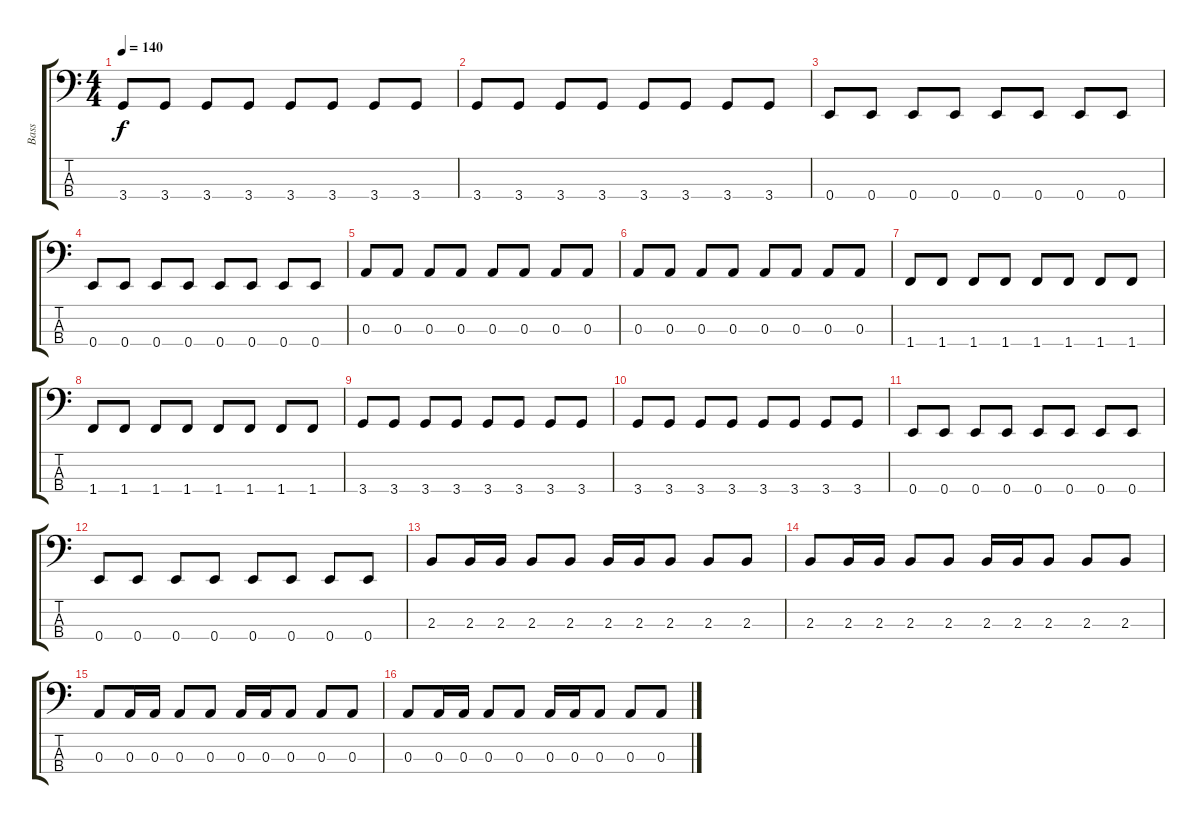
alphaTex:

\track ("Bass" "Bass") {instrument electricbasspick}
\staff {score tabs}
\tuning (G2 D2 A1 E1) {hide}
\ts (4 4)
\tempo 140
\clef f4
\ks c
3.4.8{dy f} 3.4.8 3.4.8 3.4.8 3.4.8 3.4.8 3.4.8 3.4.8 |
3.4.8 3.4.8 3.4.8 3.4.8 3.4.8 3.4.8 3.4.8 3.4.8 |
0.4.8 0.4.8 0.4.8 0.4.8 0.4.8 0.4.8 0.4.8 0.4.8 |
0.4.8 0.4.8 0.4.8 0.4.8 0.4.8 0.4.8 0.4.8 0.4.8 |
0.3.8 0.3.8 0.3.8 0.3.8 0.3.8 0.3.8 0.3.8 0.3.8 |
0.3.8 0.3.8 0.3.8 0.3.8 0.3.8 0.3.8 0.3.8 0.3.8 |
1.4.8 1.4.8 1.4.8 1.4.8 1.4.8 1.4.8 1.4.8 1.4.8 |
1.4.8 1.4.8 1.4.8 1.4.8 1.4.8 1.4.8 1.4.8 1.4.8 |
3.4.8 3.4.8 3.4.8 3.4.8 3.4.8 3.4.8 3.4.8 3.4.8 |
3.4.8 3.4.8 3.4.8 3.4.8 3.4.8 3.4.8 3.4.8 3.4.8 |
0.4.8 0.4.8 0.4.8 0.4.8 0.4.8 0.4.8 0.4.8 0.4.8 |
0.4.8 0.4.8 0.4.8 0.4.8 0.4.8 0.4.8 0.4.8 0.4.8 |
2.3.8 2.3.16 2.3.16 2.3.8 2.3.8 2.3.16 2.3.16 2.3.8 2.3.8 2.3.8 |
2.3.8 2.3.16 2.3.16 2.3.8 2.3.8 2.3.16 2.3.16 2.3.8 2.3.8 2.3.8 |
0.3.8 0.3.16 0.3.16 0.3.8 0.3.8 0.3.16 0.3.16 0.3.8 0.3.8 0.3.8 |
0.3.8 0.3.16 0.3.16 0.3.8 0.3.8 0.3.16 0.3.16 0.3.8 0.3.8 0.3.8
